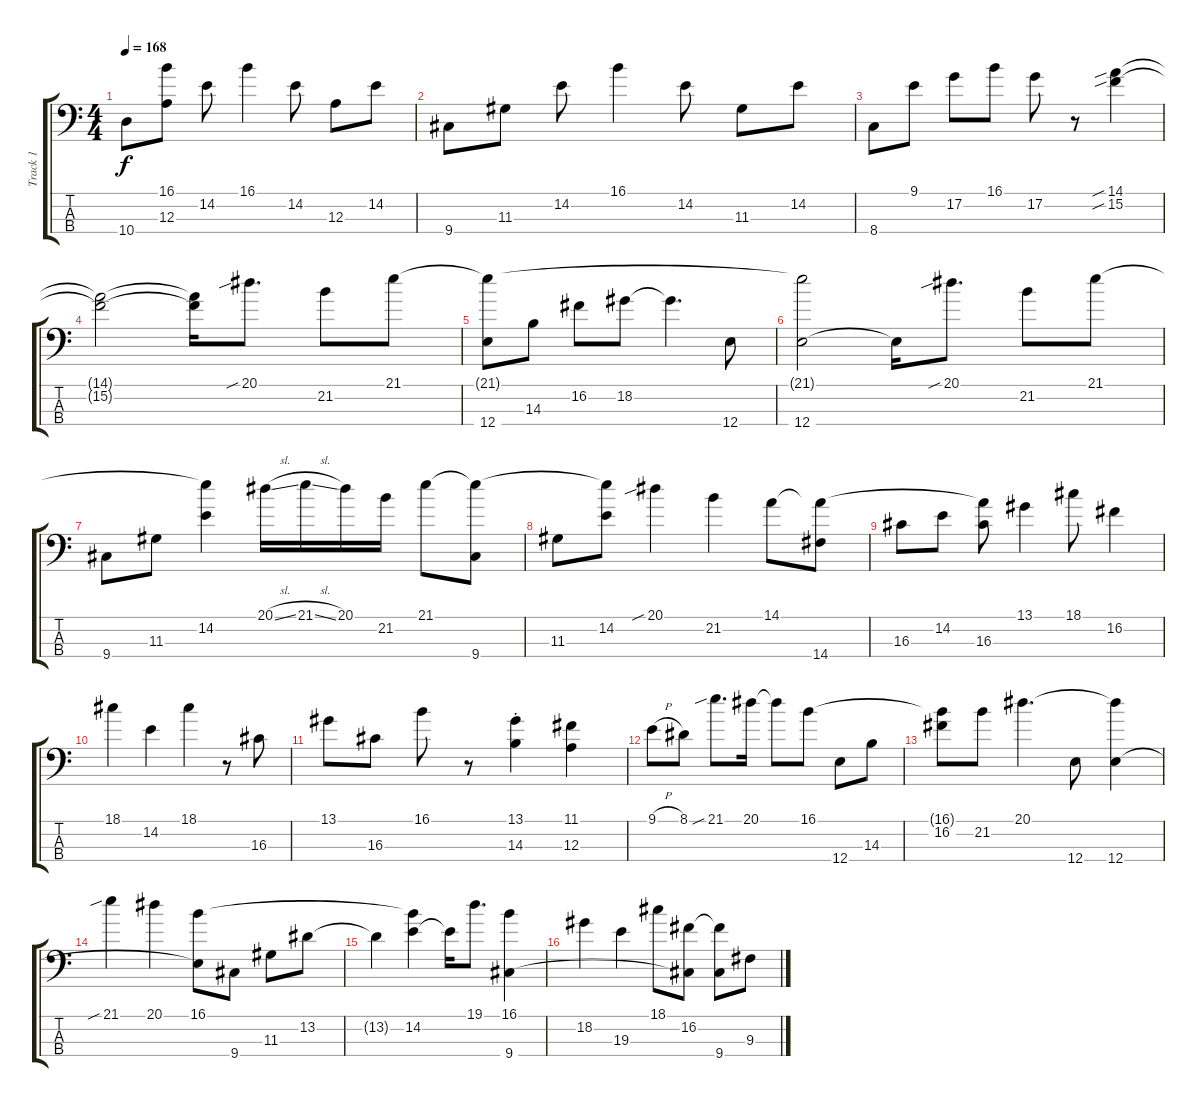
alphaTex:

\track ("Track 1" "Track 1") {instrument electricbassfinger}
\staff {score tabs}
\tuning (G2 D2 A1 E1) {hide}
\ts (4 4)
\tempo 168
\clef f4
\ks c
10.4.8{dy f} (16.1{t} 12.3).8 14.2.8 16.1.4 14.2.8 12.3.8 14.2.8 |
9.4.8 11.3.8 14.2.8 16.1.4 14.2.8 11.3.8 14.2.8 |
8.4.8 9.1.8 17.2.8 16.1.8 17.2.8 r.8 (14.1{sib} 15.2{sib}).4 |
(14.1{t} 15.2{t}).2 (14.1{t} 15.2{t}).16 20.1{sib}.8{d} 21.2.8 21.1.8 |
(21.1{t} 12.4).8 14.3.8 16.2.8 18.2.8 18.2{t}.4{d} 12.4.8 |
(21.1{t} 12.4).2 12.4{t}.16 20.1{sib}.8{d} 21.2.8 21.1.8 |
9.4.8 11.3.8 (21.1{t} 14.2).4 20.1{sl}.16 21.1{sl}.16 20.1.16 21.2.16 21.1.8 (21.1{t} 9.4).8 |
11.3.8 (21.1{t} 14.2).8 20.1{sib}.4 21.2.4 14.1.8 (14.1{t} 14.4).8 |
16.3.8 14.2.8 (14.1{t} 16.3).8 13.1.4 18.1.8 16.2.4 |
18.1.4 14.2.4 18.1.4 r.8 16.3.8 |
13.1.8 16.3.8 16.1.8 r.8 (13.1{st} 14.3).4 (11.1 12.3).4 |
9.1{h}.8 8.1.8 21.1{sib}.8{d} 20.1.16 20.1{t}.8 16.1.8 12.4.8 14.3.8 |
(16.1{t} 16.2).8 21.2.8 20.1.4{d} 12.4.8 (20.1{t} 12.4).4 |
21.1{sib}.4 20.1.4 (16.1 12.4{t}).8 9.4.8 11.3.8 13.2.8 |
13.2{t}.4 (16.1{t} 14.2).4 14.2{t}.16 19.1.8{d} (16.1 9.4).4 |
18.2.4 19.3.4 18.1.8 (16.2 9.4{t}).8 (16.2{t} 9.4).8 9.3.8
